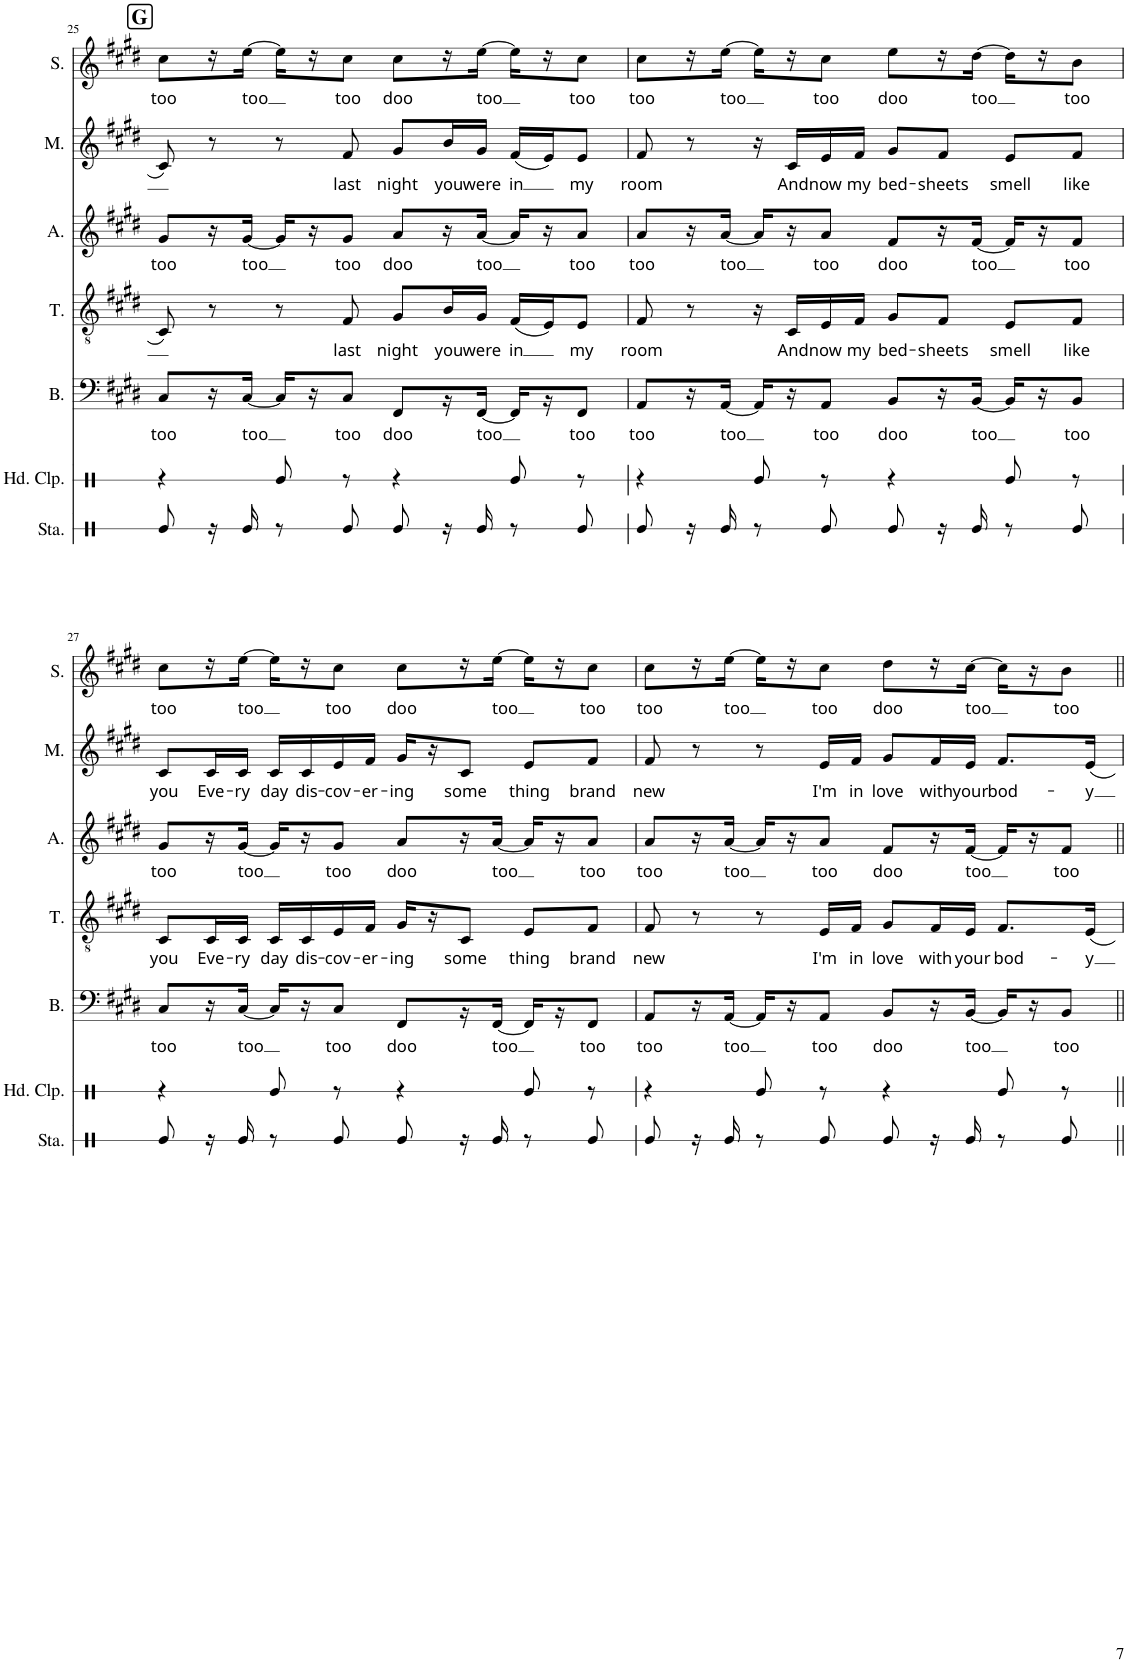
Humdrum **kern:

**kern	**kern	**kern	**text	**kern	**text	**kern	**text	**kern	**text	**kern	**text
*part7	*part6	*part5	*part5	*part4	*part4	*part3	*part3	*part2	*part2	*part1	*part1
*staff7	*staff6	*staff5	*staff5	*staff4	*staff4	*staff3	*staff3	*staff2	*staff2	*staff1	*staff1
*I"Stamp	*I"Hand Clap	*I"Base	*	*I"Tenor	*	*I"Alto	*	*I"Mezzo	*	*I"Soprano	*
*I'Sta.	*I'Hd. Clp.	*I'B.	*	*I'T.	*	*I'A.	*	*I'M.	*	*I'S.	*
!!LO:PB:g=z
*clefX	*clefX	*clefF4	*	*clefGv2	*	*clefG2	*	*clefG2	*	*clefG2	*
*k[]	*k[]	*k[f#c#g#d#]	*	*k[f#c#g#d#]	*	*k[f#c#g#d#]	*	*k[f#c#g#d#]	*	*k[f#c#g#d#]	*
*M4/4	*M4/4	*M4/4	*	*M4/4	*	*M4/4	*	*M4/4	*	*M4/4	*
!!LO:REH:place=s1:a:B:cj:fs=14:t=G
=25	=25	=25	=25	=25	=25	=25	=25	=25	=25	=25	=25
!	!	!	!LO:LY:b	!	!	!	!LO:LY:b	!	!	!	!LO:LY:b
8Re/	4r	8C#/L	too	8C#/	.	8g#/L	too	8c#/	.	8cc#\L	too
16r	.	16r	.	8r	.	16r	.	8r	.	16r	.
!	!	!	!LO:LY:b	!	!	!	!LO:LY:b	!	!	!	!LO:LY:b
16Re/	.	[<16C#/JJ	too	.	.	[<16g#/JJ	too	.	.	[>16ee\JJ	too
8r	8Re/	16C#/LL]	.	8r	.	16g#/LL]	.	8r	.	16ee\LL]	.
.	.	16r	.	.	.	16r	.	.	.	16r	.
!	!	!	!LO:LY:b	!	!LO:LY:b	!	!LO:LY:b	!	!LO:LY:b	!	!LO:LY:b
8Re/	8r	8C#/J	too	8F#/	last	8g#/J	too	8f#/	last	8cc#\J	too
!	!	!	!LO:LY:b	!	!LO:LY:b	!	!LO:LY:b	!	!LO:LY:b	!	!LO:LY:b
8Re/	4r	8FF#/L	doo	8G#/L	night	8a/L	doo	8g#/L	night	8cc#\L	doo
!	!	!	!	!	!LO:LY:b	!	!	!	!LO:LY:b	!	!
16r	.	16r	.	16B/L	you	16r	.	16b/L	you	16r	.
!	!	!	!LO:LY:b	!	!LO:LY:b	!	!LO:LY:b	!	!LO:LY:b	!	!LO:LY:b
16Re/	.	[<16FF#/JJ	too	16G#/JJ	were	[<16a/JJ	too	16g#/JJ	were	[>16ee\JJ	too
!	!	!	!	!	!LO:LY:b	!	!	!	!LO:LY:b	!	!
8r	8Re/	16FF#/LL]	.	(<16F#/LL	in	16a/LL]	.	(<16f#/LL	in	16ee\LL]	.
.	.	16r	.	16E/J)	.	16r	.	16e/J)	.	16r	.
!	!	!	!LO:LY:b	!	!LO:LY:b	!	!LO:LY:b	!	!LO:LY:b	!	!LO:LY:b
8Re/	8r	8FF#/J	too	8E/J	my	8a/J	too	8e/J	my	8cc#\J	too
=26	=26	=26	=26	=26	=26	=26	=26	=26	=26	=26	=26
!	!	!	!LO:LY:b	!	!LO:LY:b	!	!LO:LY:b	!	!LO:LY:b	!	!LO:LY:b
8Re/	4r	8AA/L	too	8F#/	room	8a/L	too	8f#/	room	8cc#\L	too
16r	.	16r	.	8r	.	16r	.	8r	.	16r	.
!	!	!	!LO:LY:b	!	!	!	!LO:LY:b	!	!	!	!LO:LY:b
16Re/	.	[<16AA/JJ	too	.	.	[<16a/JJ	too	.	.	[>16ee\JJ	too
8r	8Re/	16AA/LL]	.	16r	.	16a/LL]	.	16r	.	16ee\LL]	.
!	!	!	!	!	!LO:LY:b	!	!	!	!LO:LY:b	!	!
.	.	16r	.	16C#/LL	And	16r	.	16c#/LL	And	16r	.
!	!	!	!LO:LY:b	!	!LO:LY:b	!	!LO:LY:b	!	!LO:LY:b	!	!LO:LY:b
8Re/	8r	8AA/J	too	16E/	now	8a/J	too	16e/	now	8cc#\J	too
!	!	!	!	!	!LO:LY:b	!	!	!	!LO:LY:b	!	!
.	.	.	.	16F#/JJ	my	.	.	16f#/JJ	my	.	.
!	!	!	!LO:LY:b	!	!LO:LY:b	!	!LO:LY:b	!	!LO:LY:b	!	!LO:LY:b
8Re/	4r	8BB/L	doo	8G#/L	bed-	8f#/L	doo	8g#/L	bed-	8ee\L	doo
!	!	!	!	!	!LO:LY:b	!	!	!	!LO:LY:b	!	!
16r	.	16r	.	8F#/J	-sheets	16r	.	8f#/J	-sheets	16r	.
!	!	!	!LO:LY:b	!	!	!	!LO:LY:b	!	!	!	!LO:LY:b
16Re/	.	[<16BB/JJ	too	.	.	[<16f#/JJ	too	.	.	[>16dd#\JJ	too
!	!	!	!	!	!LO:LY:b	!	!	!	!LO:LY:b	!	!
8r	8Re/	16BB/LL]	.	8E/L	smell	16f#/LL]	.	8e/L	smell	16dd#\LL]	.
.	.	16r	.	.	.	16r	.	.	.	16r	.
!	!	!	!LO:LY:b	!	!LO:LY:b	!	!LO:LY:b	!	!LO:LY:b	!	!LO:LY:b
8Re/	8r	8BB/J	too	8F#/J	like	8f#/J	too	8f#/J	like	8b\J	too
!!LO:LB:g=z
=27	=27	=27	=27	=27	=27	=27	=27	=27	=27	=27	=27
!	!	!	!LO:LY:b	!	!LO:LY:b	!	!LO:LY:b	!	!LO:LY:b	!	!LO:LY:b
8Re/	4r	8C#/L	too	8C#/L	you	8g#/L	too	8c#/L	you	8cc#\L	too
!	!	!	!	!	!LO:LY:b	!	!	!	!LO:LY:b	!	!
16r	.	16r	.	16C#/L	Eve-	16r	.	16c#/L	Eve-	16r	.
!	!	!	!LO:LY:b	!	!LO:LY:b	!	!LO:LY:b	!	!LO:LY:b	!	!LO:LY:b
16Re/	.	[<16C#/JJ	too	16C#/JJ	-ry	[<16g#/JJ	too	16c#/JJ	-ry	[>16ee\JJ	too
!	!	!	!	!	!LO:LY:b	!	!	!	!LO:LY:b	!	!
8r	8Re/	16C#/LL]	.	16C#/LL	day	16g#/LL]	.	16c#/LL	day	16ee\LL]	.
!	!	!	!	!	!LO:LY:b	!	!	!	!LO:LY:b	!	!
.	.	16r	.	16C#/	dis-	16r	.	16c#/	dis-	16r	.
!	!	!	!LO:LY:b	!	!LO:LY:b	!	!LO:LY:b	!	!LO:LY:b	!	!LO:LY:b
8Re/	8r	8C#/J	too	16E/	-cov-	8g#/J	too	16e/	-cov-	8cc#\J	too
!	!	!	!	!	!LO:LY:b	!	!	!	!LO:LY:b	!	!
.	.	.	.	16F#/JJ	-er-	.	.	16f#/JJ	-er-	.	.
!	!	!	!LO:LY:b	!	!LO:LY:b	!	!LO:LY:b	!	!LO:LY:b	!	!LO:LY:b
8Re/	4r	8FF#/L	doo	16G#/LL	-ing	8a/L	doo	16g#/LL	-ing	8cc#\L	doo
.	.	.	.	16r	.	.	.	16r	.	.	.
!	!	!	!	!	!LO:LY:b	!	!	!	!LO:LY:b	!	!
16r	.	16r	.	8C#/J	some	16r	.	8c#/J	some	16r	.
!	!	!	!LO:LY:b	!	!	!	!LO:LY:b	!	!	!	!LO:LY:b
16Re/	.	[<16FF#/JJ	too	.	.	[<16a/JJ	too	.	.	[>16ee\JJ	too
!	!	!	!	!	!LO:LY:b	!	!	!	!LO:LY:b	!	!
8r	8Re/	16FF#/LL]	.	8E/L	thing	16a/LL]	.	8e/L	thing	16ee\LL]	.
.	.	16r	.	.	.	16r	.	.	.	16r	.
!	!	!	!LO:LY:b	!	!LO:LY:b	!	!LO:LY:b	!	!LO:LY:b	!	!LO:LY:b
8Re/	8r	8FF#/J	too	8F#/J	brand	8a/J	too	8f#/J	brand	8cc#\J	too
=28	=28	=28	=28	=28	=28	=28	=28	=28	=28	=28	=28
!	!	!	!LO:LY:b	!	!LO:LY:b	!	!LO:LY:b	!	!LO:LY:b	!	!LO:LY:b
8Re/	4r	8AA/L	too	8F#/	new	8a/L	too	8f#/	new	8cc#\L	too
16r	.	16r	.	8r	.	16r	.	8r	.	16r	.
!	!	!	!LO:LY:b	!	!	!	!LO:LY:b	!	!	!	!LO:LY:b
16Re/	.	[<16AA/JJ	too	.	.	[<16a/JJ	too	.	.	[>16ee\JJ	too
8r	8Re/	16AA/LL]	.	8r	.	16a/LL]	.	8r	.	16ee\LL]	.
.	.	16r	.	.	.	16r	.	.	.	16r	.
!	!	!	!LO:LY:b	!	!LO:LY:b	!	!LO:LY:b	!	!LO:LY:b	!	!LO:LY:b
8Re/	8r	8AA/J	too	16E/LL	I'm	8a/J	too	16e/LL	I'm	8cc#\J	too
!	!	!	!	!	!LO:LY:b	!	!	!	!LO:LY:b	!	!
.	.	.	.	16F#/JJ	in	.	.	16f#/JJ	in	.	.
!	!	!	!LO:LY:b	!	!LO:LY:b	!	!LO:LY:b	!	!LO:LY:b	!	!LO:LY:b
8Re/	4r	8BB/L	doo	8G#/L	love	8f#/L	doo	8g#/L	love	8dd#\L	doo
!	!	!	!	!	!LO:LY:b	!	!	!	!LO:LY:b	!	!
16r	.	16r	.	16F#/L	with	16r	.	16f#/L	with	16r	.
!	!	!	!LO:LY:b	!	!LO:LY:b	!	!LO:LY:b	!	!LO:LY:b	!	!LO:LY:b
16Re/	.	[<16BB/JJ	too	16E/JJ	your	[<16f#/JJ	too	16e/JJ	your	[>16cc#\JJ	too
!	!	!	!	!	!LO:LY:b	!	!	!	!LO:LY:b	!	!
8r	8Re/	16BB/LL]	.	8.F#/L	bod-	16f#/LL]	.	8.f#/L	bod-	16cc#\LL]	.
.	.	16r	.	.	.	16r	.	.	.	16r	.
!	!	!	!LO:LY:b	!	!	!	!LO:LY:b	!	!	!	!LO:LY:b
8Re/	8r	8BB/J	too	.	.	8f#/J	too	.	.	8b\J	too
!	!	!	!	!	!LO:LY:b	!	!	!	!LO:LY:b	!	!
.	.	.	.	16E/Jk	-y	.	.	16e/Jk	-y	.	.
=||	=||	=||	=||	=||	=||	=||	=||	=||	=||	=||	=||
*-	*-	*-	*-	*-	*-	*-	*-	*-	*-	*-	*-
